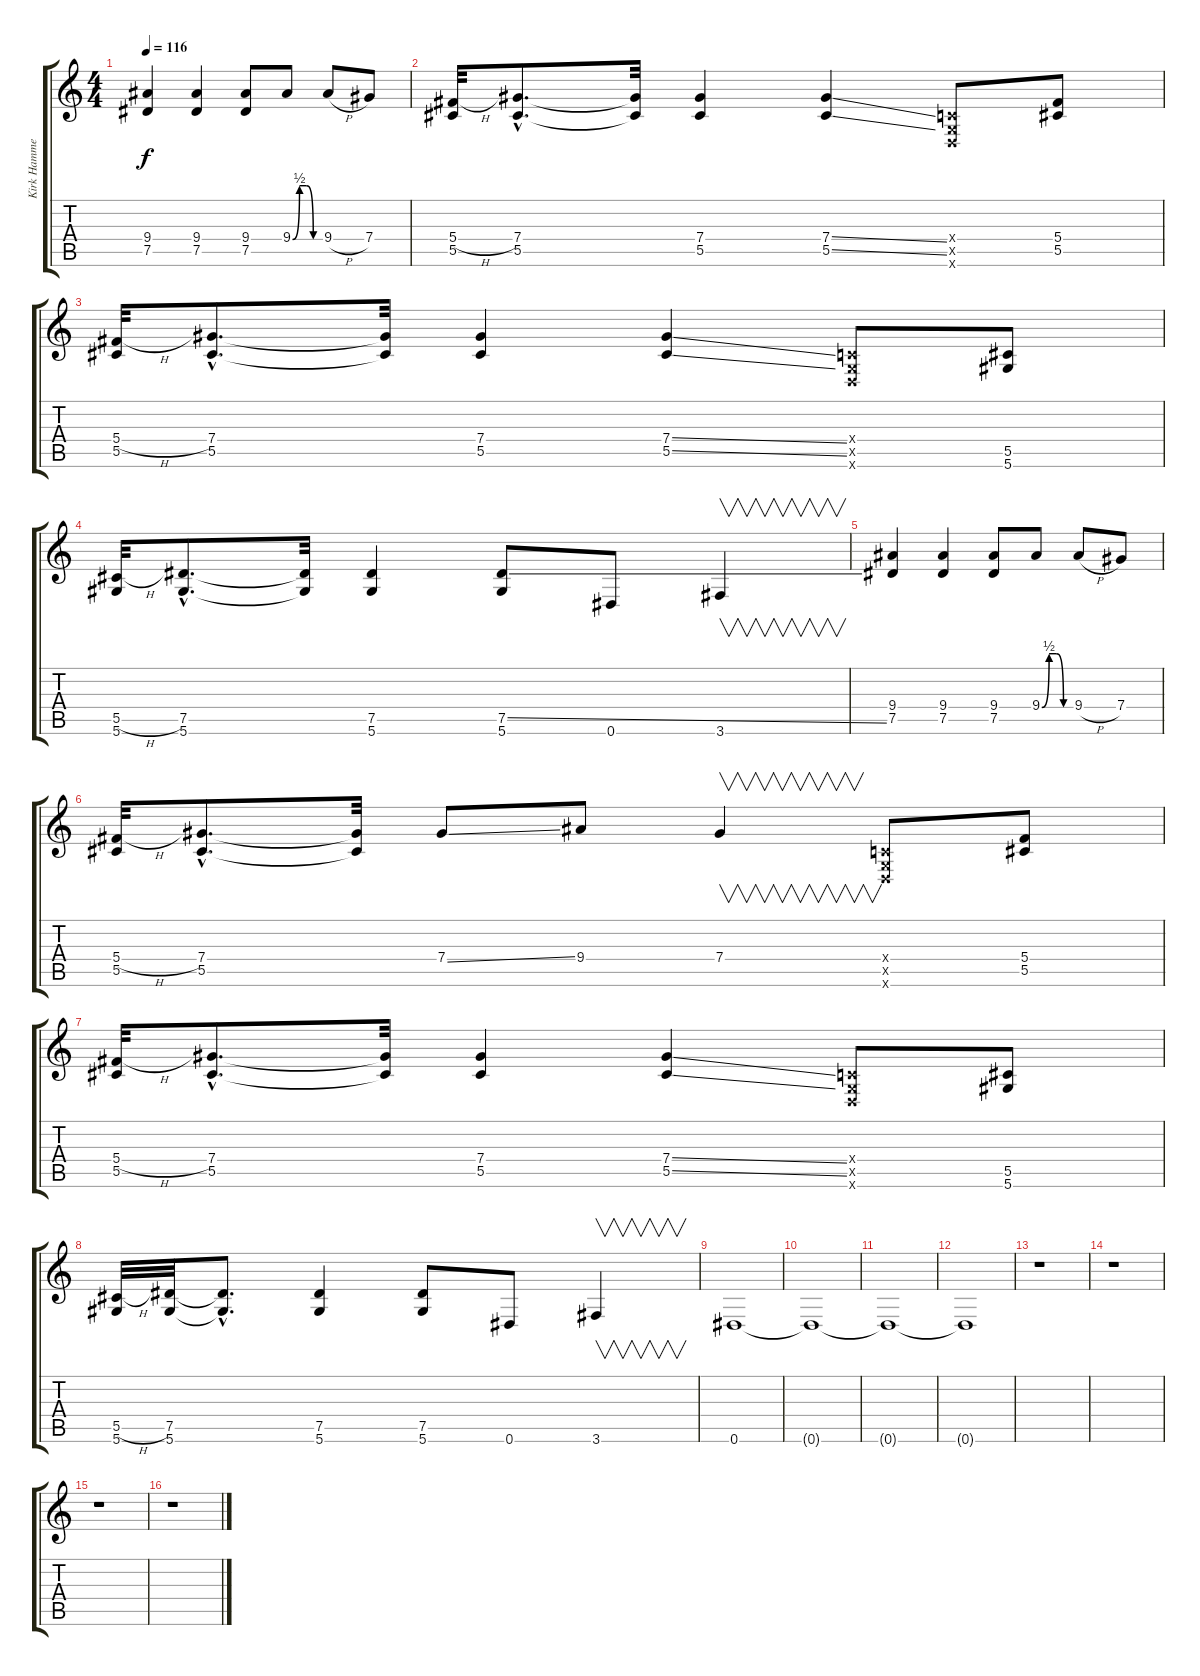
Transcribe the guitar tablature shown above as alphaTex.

\track ("Kirk Hammett" "Kirk Hamme") {instrument electricguitarclean}
\staff {score tabs}
\tuning (Eb4 Bb3 Gb3 Db3 Ab2 Eb2) {hide}
\ts (4 4)
\tempo 116
\clef g2
\ks c
(9.4 7.5).4{dy f instrument distortionguitar} (9.4 7.5).4 (9.4 7.5).8 9.4{be (custom 0 0 15 2 30 2 45 0 60 0)}.8 9.4{h}.8 7.4.8 |
(5.4{h} 5.5).32 (7.4{hac} 5.5{hac}).8{d} (7.4{t} 5.5{t}).32 (7.4 5.5).4 (7.4{ss} 5.5{ss}).4 (-1.4{x} -1.5{x} -1.6{x}).8 (5.4 5.5).8 |
(5.4{h} 5.5).32 (7.4{hac} 5.5{hac}).8{d} (7.4{t} 5.5{t}).32 (7.4 5.5).4 (7.4{ss} 5.5{ss}).4 (-1.4{x} -1.5{x} -1.6{x}).8 (5.5 5.6).8 |
(5.5{h} 5.6).32 (7.5{hac} 5.6{hac}).8{d} (7.5{t} 5.6{t}).32 (7.5 5.6).4 (7.5{ss} 5.6).8 0.6.8 3.6.4{v} |
(9.4 7.5).4 (9.4 7.5).4 (9.4 7.5).8 9.4{be (custom 0 0 15 2 30 2 45 0 60 0)}.8 9.4{h}.8 7.4.8 |
(5.4{h} 5.5).32 (7.4{hac} 5.5{hac}).8{d} (7.4{t} 5.5{t}).32 7.4{ss}.8 9.4.8 7.4.4{v} (-1.4{x} -1.5{x} -1.6{x}).8 (5.4 5.5).8 |
(5.4{h} 5.5).32 (7.4{hac} 5.5{hac}).8{d} (7.4{t} 5.5{t}).32 (7.4 5.5).4 (7.4{ss} 5.5{ss}).4 (-1.4{x} -1.5{x} -1.6{x}).8 (5.5 5.6).8 |
(5.5{h} 5.6).32 (7.5 5.6).32 (7.5{hac t} 5.6{hac t}).8{d} (7.5 5.6).4 (7.5 5.6).8 0.6.8 3.6.4{v} |
0.6.1 |
0.6{t}.1 |
0.6{t}.1 |
0.6{t}.1 |
r.1 |
r.1 |
r.1 |
r.1
